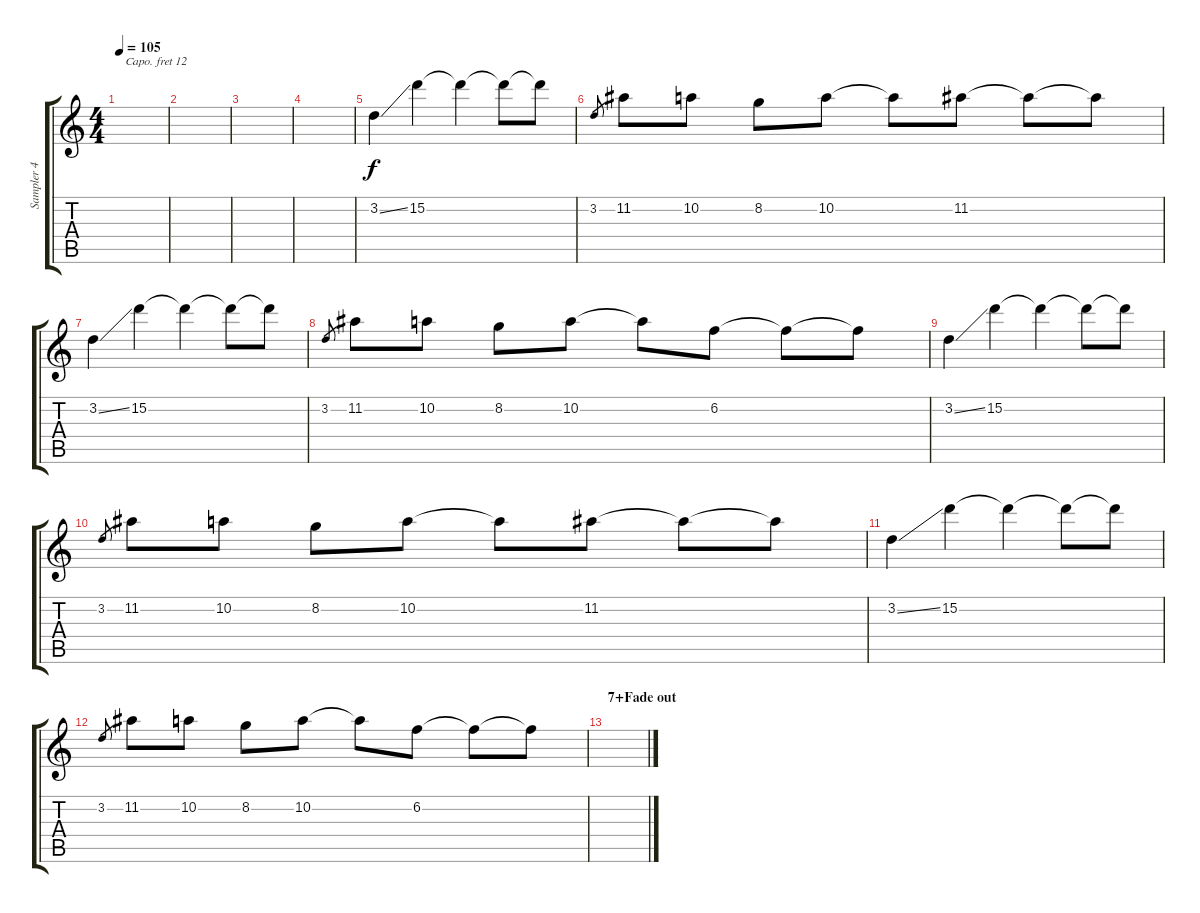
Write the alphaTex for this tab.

\track ("Sampler 4" "Sampler 4") {instrument lead5charang}
\staff {score tabs}
\capo 12
\tuning (E4 B3 G3 D3 A2 E2) {hide}
\ts (4 4)
\tempo 105
\clef g2
\ks c
|
|
|
|
3.2{ss}.4 15.2.4 15.2{t}.4 15.2{t}.8 15.2{t}.8 |
3.2.8{gr} 11.2.8 10.2.8 8.2.8 10.2.8 10.2{t}.8 11.2.8 11.2{t}.8 11.2{t}.8 |
3.2{ss}.4 15.2.4 15.2{t}.4 15.2{t}.8 15.2{t}.8 |
3.2.8{gr} 11.2.8 10.2.8 8.2.8 10.2.8 10.2{t}.8 6.2.8 6.2{t}.8 6.2{t}.8 |
3.2{ss}.4 15.2.4 15.2{t}.4 15.2{t}.8 15.2{t}.8 |
3.2.8{gr} 11.2.8 10.2.8 8.2.8 10.2.8 10.2{t}.8 11.2.8 11.2{t}.8 11.2{t}.8 |
3.2{ss}.4 15.2.4 15.2{t}.4 15.2{t}.8 15.2{t}.8 |
3.2.8{gr} 11.2.8 10.2.8 8.2.8 10.2.8 10.2{t}.8 6.2.8 6.2{t}.8 6.2{t}.8 |
\section ("" "7+Fade out")
